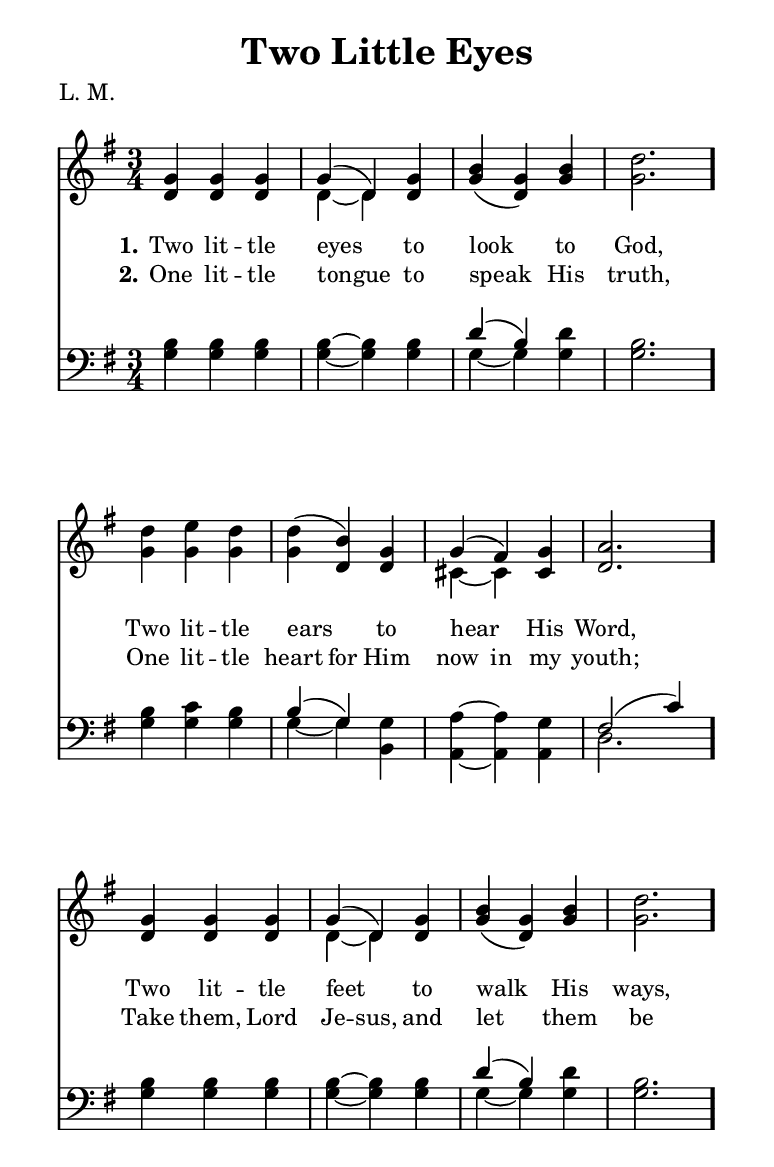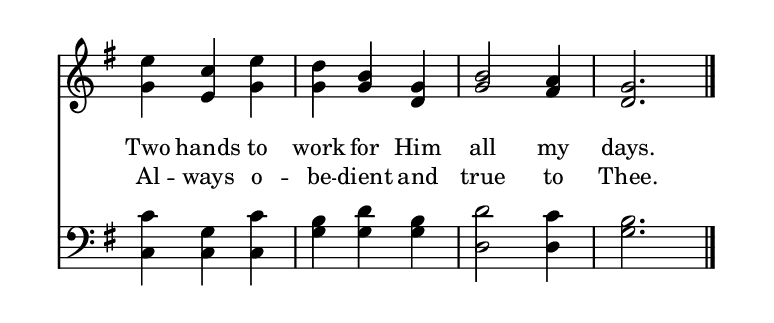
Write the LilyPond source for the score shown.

\include "common/global.ily"
\paper {
  \include "common/paper.ily"
  ragged-last-bottom = ##t
  system-count = #(cond (is-eogsized 3) (#t #f))
}

\header{
  %children
  hymnnumber = "362"
  title = "Two Little Eyes"
  tunename = ""
  meter = "L. M."
  poet = ""
  composer = ""
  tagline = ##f
}

global = {
  \include "common/overrides.ily"
  \override Staff.TimeSignature.style = #'numbered
  \time 3/4
  \override Score.MetronomeMark.transparent = ##t % hide all fermata changes too
  \tempo 4=140
  \key g \major
  \autoBeamOff
}

notesSoprano = {
\global
\relative c'' {

  g4 g g | g( d) g | b( g) b | d2. |
  d4 e d | d( b) g | g( fis) g | a2. |
  g4 g g | g( d) g | b( g) b | d2. |
  e4 c e | d b g | b2 a4 | g2. |

  \bar "|."

}
}

notesAlto = {
\global
\relative e' {

  d4 d d | d ~ d d | g( d) g | g2. |
  g4 g g | g( d) d | cis ~ cis cis | d2. |
  d4 d d | d ~ d d | g( d) g | g2. |
  g4 e g | g g d | g2 fis4 | d2. |

}
}

notesTenor = {
\global
\relative a {

  b4 b b | b ~ b b | d( b) d | b2. |
  b4 c b | b( g) g | a ~ a g | fis2( c'4) |
  b4 b b | b ~ b b | d( b) d | b2. |
  c4 g c | b d b | d2 c4 | b2. |

}
}

notesBass = {
\global
\relative f {

  g4 g g | g ~ g g | g ~ g g | g2. |
  g4 g g | g ~ g b, | a ~ a a | d2. |
  g4 g g | g ~ g g | g ~ g g | g2. |
  c,4 c c | g' g g | d2 d4 | g2. |

}
}

wordsA = \lyricmode {
\set stanza = "1."

Two lit -- tle eyes to look to God, \bar "."
Two lit -- tle ears to hear His Word, \bar "."
Two lit -- tle feet to walk His ways, \bar "."
Two hands to work for Him all my days. \bar "."

}

wordsB = \lyricmode {
\set stanza = "2."

One lit -- tle tongue to speak His truth,
One lit -- tle { \mon } heart for Him now in { \moff } my youth;
Take them, Lord { \mon } Je -- sus, { \moff } and let them be
Al -- ways o -- be -- dient and true to Thee.

}

\score {
  \context ChoirStaff <<
    \context Staff = upper <<
      \set Staff.autoBeaming = ##f
      \set ChoirStaff.systemStartDelimiter = #'SystemStartBar
      \set ChoirStaff.printPartCombineTexts = ##f
      \partcombine #'(2 . 9) \notesSoprano \notesAlto
      \context NullVoice = sopranos { \voiceOne << \notesSoprano >> }
      \context Lyrics = one \lyricsto sopranos \wordsA
      \context Lyrics = two \lyricsto sopranos \wordsB
    >>
    \context Staff = men <<
      \set Staff.autoBeaming = ##f
      \clef bass
      \set ChoirStaff.printPartCombineTexts = ##f
      \partcombine #'(2 . 9) \notesTenor \notesBass
    >>
  >>
  \layout {
    \include "common/layout.ily"
  }
  \midi{
    \include "common/midi.ily"
  }
}

\version "2.19.49"  % necessary for upgrading to future LilyPond versions.

% vi:set et ts=2 sw=2 ai nocindent syntax=lilypond:
